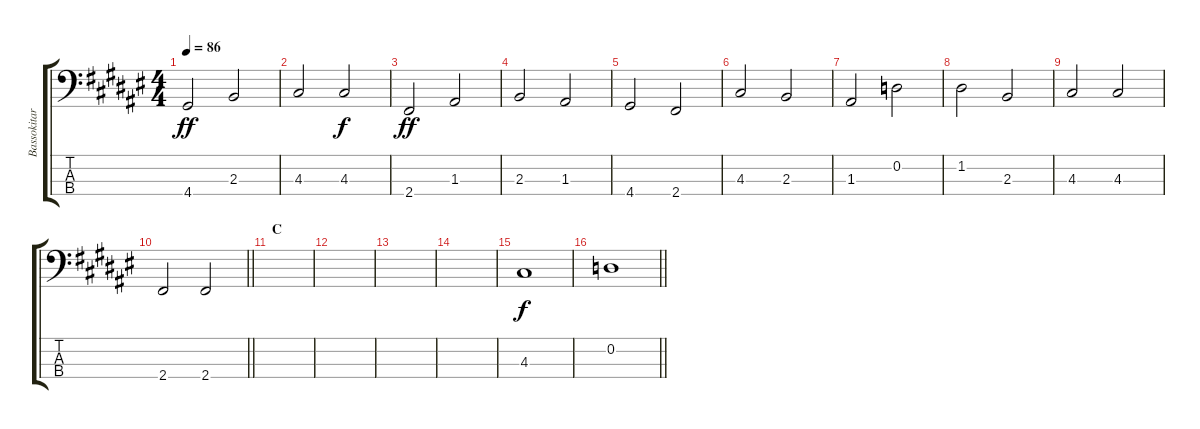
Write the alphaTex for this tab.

\track ("Bassokitara" "Bassokitar") {instrument slapbass1}
\staff {score tabs}
\tuning (G2 D2 A1 E1) {hide}
\ts (4 4)
\tempo 86
\clef f4
\ks f#
4.4.2{dy ff} 2.3.2 |
4.3.2 4.3.2{dy f} |
2.4.2{dy ff} 1.3.2 |
2.3.2 1.3.2 |
4.4.2 2.4.2 |
4.3.2 2.3.2 |
1.3.2 0.2.2 |
1.2.2 2.3.2 |
4.3.2 4.3.2 |
\barLineRight lightlight
2.4.2 2.4.2 |
\section ("" "C")
|
|
|
|
4.3.1{dy f} |
\barLineRight lightlight
0.2.1
